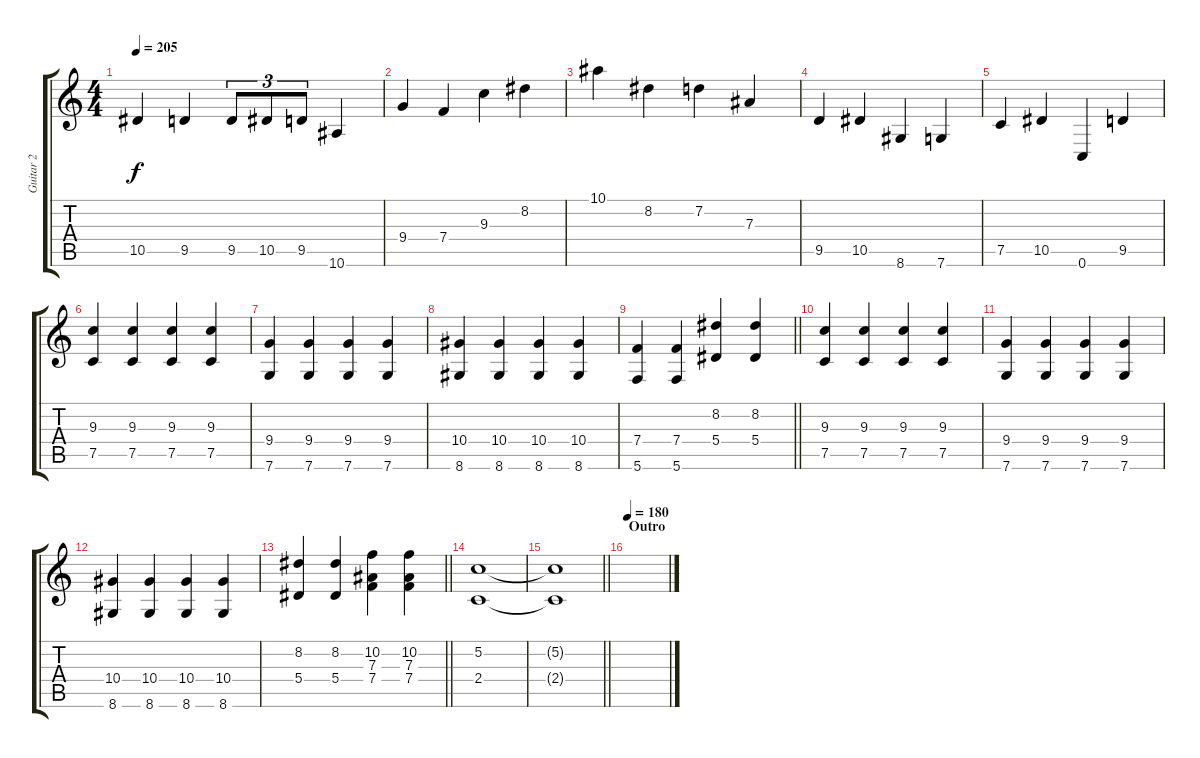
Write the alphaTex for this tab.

\track ("Guitar 2" "Guitar 2") {instrument distortionguitar}
\staff {score tabs}
\tuning (C4 G3 Eb3 Bb2 F2 C2) {hide}
\ts (4 4)
\tempo 205
\clef g2
\ks c
10.5.4{dy f} 9.5.4 9.5.8{tu (3 2)} 10.5.8{tu (3 2)} 9.5.8{tu (3 2)} 10.6.4 |
9.4.4 7.4.4 9.3.4 8.2.4 |
10.1.4 8.2.4 7.2.4 7.3.4 |
9.5.4 10.5.4 8.6.4 7.6.4 |
7.5.4 10.5.4 0.6.4 9.5.4 |
(9.3 7.5).4 (9.3 7.5).4 (9.3 7.5).4 (9.3 7.5).4 |
(9.4 7.6).4 (9.4 7.6).4 (9.4 7.6).4 (9.4 7.6).4 |
(10.4 8.6).4 (10.4 8.6).4 (10.4 8.6).4 (10.4 8.6).4 |
\barLineRight lightlight
(7.4 5.6).4 (7.4 5.6).4 (8.2 5.4).4 (8.2 5.4).4 |
(9.3 7.5).4 (9.3 7.5).4 (9.3 7.5).4 (9.3 7.5).4 |
(9.4 7.6).4 (9.4 7.6).4 (9.4 7.6).4 (9.4 7.6).4 |
(10.4 8.6).4 (10.4 8.6).4 (10.4 8.6).4 (10.4 8.6).4 |
\barLineRight lightlight
(8.2 5.4).4 (8.2 5.4).4 (10.2 7.3 7.4).4 (10.2 7.3 7.4).4 |
(5.2 2.4).1 |
\barLineRight lightlight
(5.2{t} 2.4{t}).1 |
\section ("" "Outro")
\tempo 180
